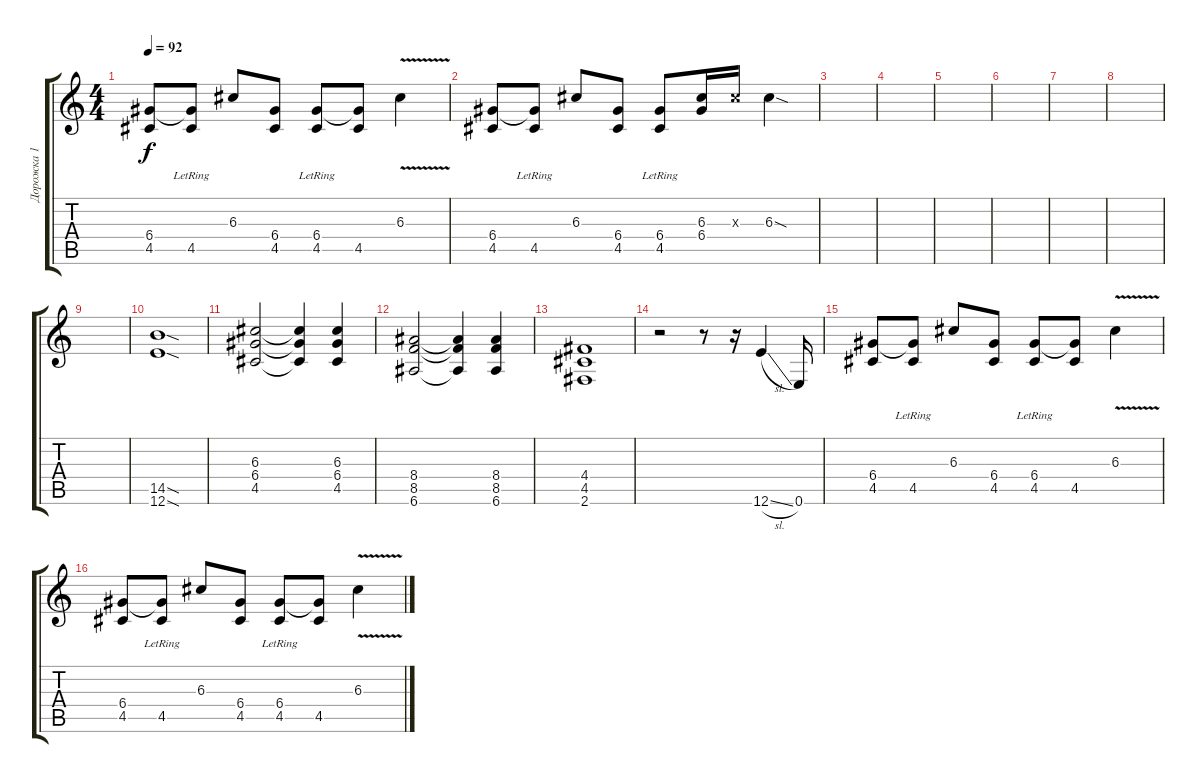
\track ("Дорожка 1" "Дорожка 1") {instrument overdrivenguitar}
\staff {score tabs}
\tuning (E4 B3 G3 D3 A2 E2) {hide}
\ts (4 4)
\tempo 92
\clef g2
\ks c
(6.4 4.5).8{dy f} (6.4{t} 4.5{lr}).8 6.3.8 (6.4 4.5).8 (6.4{lr} 4.5{lr}).8 (6.4{t} 4.5).8 6.3{v}.4 |
(6.4 4.5).8 (6.4{t} 4.5{lr}).8 6.3.8 (6.4 4.5).8 (6.4{lr} 4.5{lr}).8 (6.3 6.4).16 6.3{x}.16 6.3{sod}.4 |
|
|
|
|
|
|
|
(14.5{sod} 12.6{sod}).1 |
(6.3 6.4 4.5).2 (6.3{t} 6.4{t} 4.5{t}).4 (6.3 6.4 4.5).4 |
(8.4 8.5 6.6).2 (8.4{t} 8.5{t} 6.6{t}).4 (8.4 8.5 6.6).4 |
(4.4 4.5 2.6).1 |
r.2 r.8 r.16 12.6{sl}.4 0.6.16 |
(6.4 4.5).8 (6.4{t} 4.5{lr}).8 6.3.8 (6.4 4.5).8 (6.4{lr} 4.5{lr}).8 (6.4{t} 4.5).8 6.3{v}.4 |
(6.4 4.5).8 (6.4{t} 4.5{lr}).8 6.3.8 (6.4 4.5).8 (6.4{lr} 4.5{lr}).8 (6.4{t} 4.5).8 6.3{v}.4
